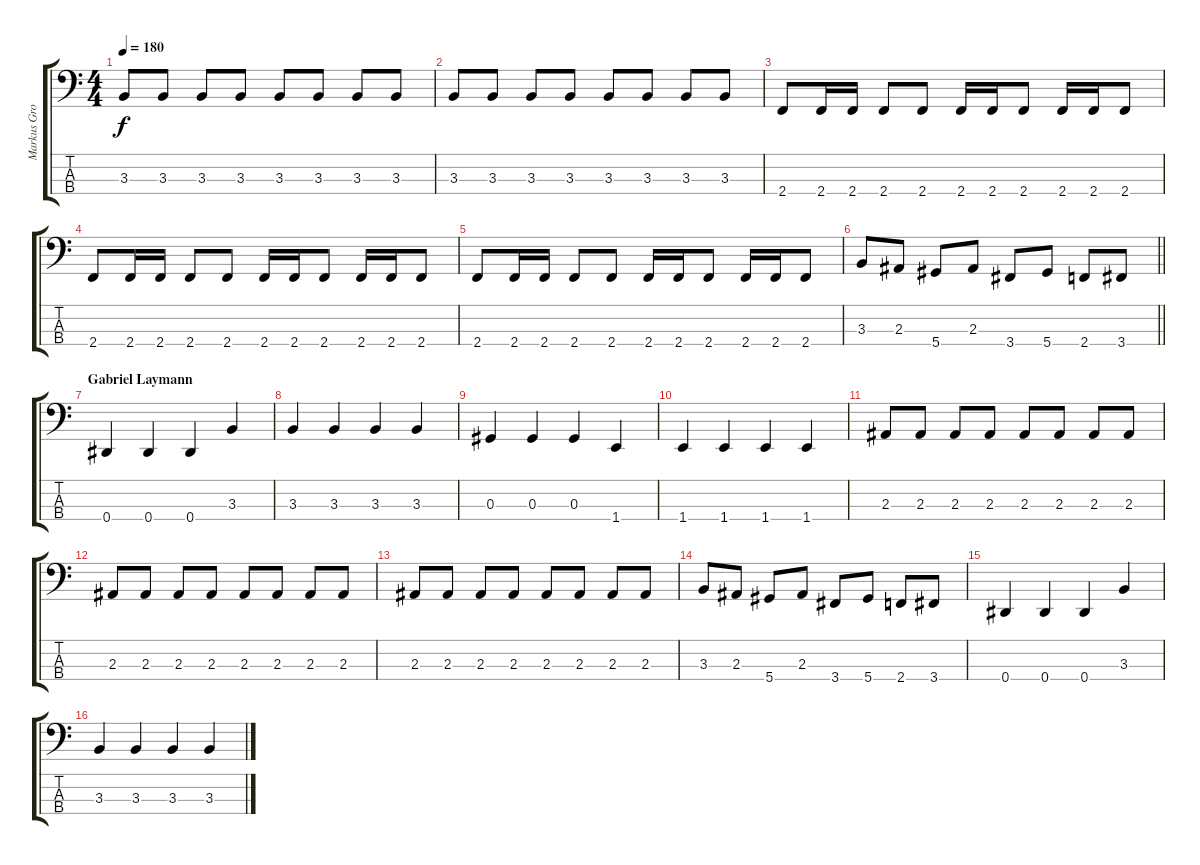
\track ("Markus Grosskopf" "Markus Gro") {instrument electricbassfinger}
\staff {score tabs}
\tuning (Gb2 Db2 Ab1 Eb1) {hide}
\ts (4 4)
\tempo 180
\clef f4
\ks c
3.3.8{dy f} 3.3.8 3.3.8 3.3.8 3.3.8 3.3.8 3.3.8 3.3.8 |
3.3.8 3.3.8 3.3.8 3.3.8 3.3.8 3.3.8 3.3.8 3.3.8 |
2.4.8 2.4.16 2.4.16 2.4.8 2.4.8 2.4.16 2.4.16 2.4.8 2.4.16 2.4.16 2.4.8 |
2.4.8 2.4.16 2.4.16 2.4.8 2.4.8 2.4.16 2.4.16 2.4.8 2.4.16 2.4.16 2.4.8 |
2.4.8 2.4.16 2.4.16 2.4.8 2.4.8 2.4.16 2.4.16 2.4.8 2.4.16 2.4.16 2.4.8 |
\barLineRight lightlight
3.3.8 2.3.8 5.4.8 2.3.8 3.4.8 5.4.8 2.4.8 3.4.8 |
\section ("" "Gabriel Laymann")
0.4.4 0.4.4 0.4.4 3.3.4 |
3.3.4 3.3.4 3.3.4 3.3.4 |
0.3.4 0.3.4 0.3.4 1.4.4 |
1.4.4 1.4.4 1.4.4 1.4.4 |
2.3.8 2.3.8 2.3.8 2.3.8 2.3.8 2.3.8 2.3.8 2.3.8 |
2.3.8 2.3.8 2.3.8 2.3.8 2.3.8 2.3.8 2.3.8 2.3.8 |
2.3.8 2.3.8 2.3.8 2.3.8 2.3.8 2.3.8 2.3.8 2.3.8 |
3.3.8 2.3.8 5.4.8 2.3.8 3.4.8 5.4.8 2.4.8 3.4.8 |
0.4.4 0.4.4 0.4.4 3.3.4 |
3.3.4 3.3.4 3.3.4 3.3.4
